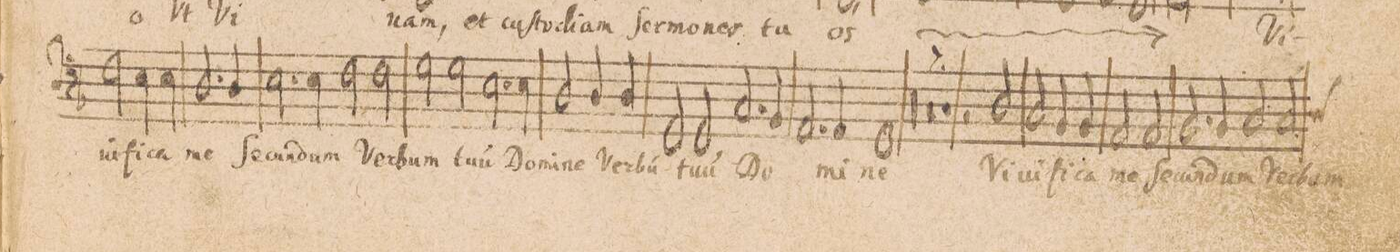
**kern	**text
*I"BASSVS.	*
*clefF4	*
*k[b-]	*
*met(C|)	*
*M2/1	*
2F\	-ui-
4Eny\	-fi-
4E\	-ca
=26-	=26-
2.D/	me
4D/	ſe-
2.E\	-cun-
4E\	-dum
=27-	=27-
2F\	Ver-
2F\	-bum
2G\	tu-
2G\	-u(m)
=28-	=28-
2.E\	Do-
4E\	-mi-
2D/	-ne
4D/	Ver-
4D/	-bu(m)
=29-	=29-
2GG/	tu-
2GG/	-u(m)
2.C/	Do-
4BB-/	.
=30-	=30-
2.AA/	.
4AA/	-mi-
1GG	-ne
=31-	=31-
00r	.
=32-	=32-
=33-	=33-
0r	.
=34-	=34-
1r	.
2r	.
2D/	Vi-
=35-	=35-
2C/	-ui-
4BB-/	-fi-
4BB-/	-ca
2AA/	me
2AA/	ſe-
=36-	=36-
2.BB-/	-cun-
4BB-/	-dum
2C/	Ver-
*custos:D	*
2C/	-bum
=37-	=37-
*-	*-
